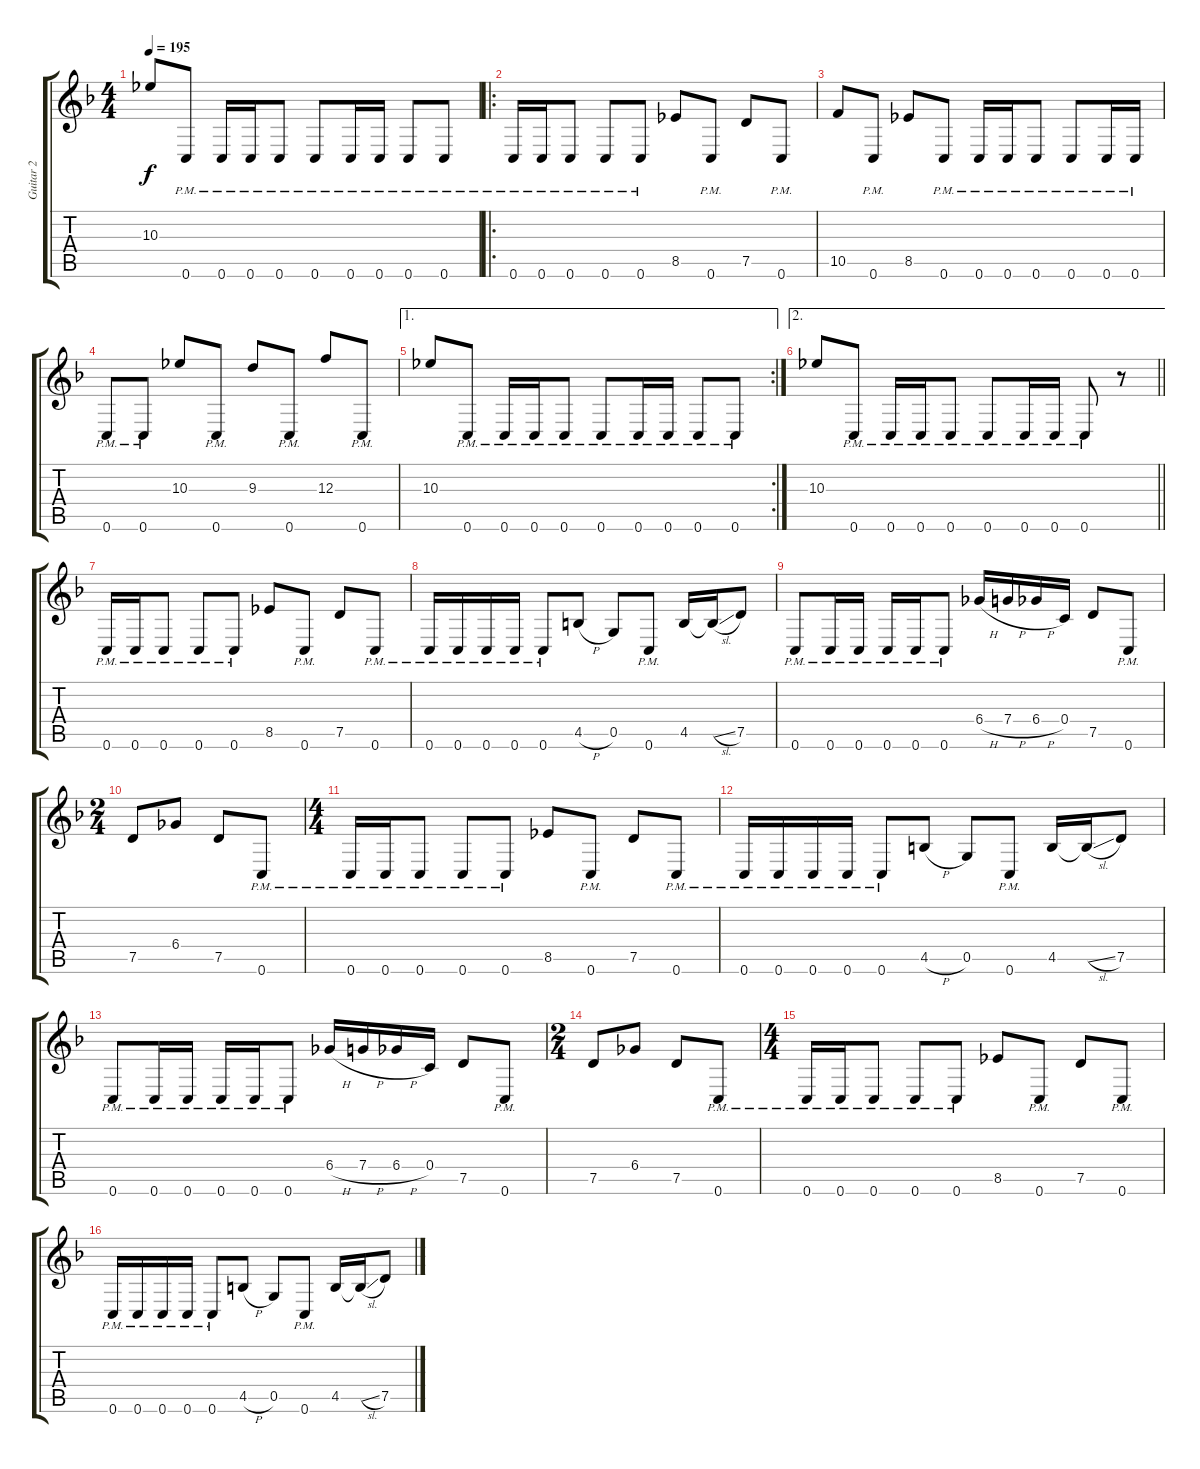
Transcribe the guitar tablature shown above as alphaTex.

\track ("Guitar 2" "Guitar 2") {instrument distortionguitar}
\staff {score tabs}
\tuning (D4 A3 F3 C3 G2 C2) {hide}
\ts (4 4)
\tempo 195
\clef g2
\ks f
10.3.8{dy f} 0.6{pm}.8 0.6{pm}.16 0.6{pm}.16 0.6{pm}.8 0.6{pm}.8 0.6{pm}.16 0.6{pm}.16 0.6{pm}.8 0.6{pm}.8 |
\ro
0.6{pm}.16 0.6{pm}.16 0.6{pm}.8 0.6{pm}.8 0.6{pm}.8 8.5.8 0.6{pm}.8 7.5.8 0.6{pm}.8 |
10.5.8 0.6{pm}.8 8.5.8 0.6{pm}.8 0.6{pm}.16 0.6{pm}.16 0.6{pm}.8 0.6{pm}.8 0.6{pm}.16 0.6{pm}.16 |
0.6{pm}.8 0.6{pm}.8 10.3.8 0.6{pm}.8 9.3.8 0.6{pm}.8 12.3.8 0.6{pm}.8 |
\ae 1
\rc 2
10.3.8 0.6{pm}.8 0.6{pm}.16 0.6{pm}.16 0.6{pm}.8 0.6{pm}.8 0.6{pm}.16 0.6{pm}.16 0.6{pm}.8 0.6{pm}.8 |
\ae 2
\barLineRight lightlight
10.3.8 0.6{pm}.8 0.6{pm}.16 0.6{pm}.16 0.6{pm}.8 0.6{pm}.8 0.6{pm}.16 0.6{pm}.16 0.6{pm}.8 r.8 |
0.6{pm}.16 0.6{pm}.16 0.6{pm}.8 0.6{pm}.8 0.6{pm}.8 8.5.8 0.6{pm}.8 7.5.8 0.6{pm}.8 |
0.6{pm}.16 0.6{pm}.16 0.6{pm}.16 0.6{pm}.16 0.6{pm}.8 4.5{h}.8 0.5.8 0.6{pm}.8 4.5.16 4.5{sl t}.16 7.5.8 |
0.6{pm}.8 0.6{pm}.16 0.6{pm}.16 0.6{pm}.16 0.6{pm}.16 0.6{pm}.8 6.4{h}.16 7.4{h}.16 6.4{h}.16 0.4.16 7.5.8 0.6{pm}.8 |
\ts (2 4)
7.5.8 6.4.8 7.5.8 0.6{pm}.8 |
\ts (4 4)
0.6{pm}.16 0.6{pm}.16 0.6{pm}.8 0.6{pm}.8 0.6{pm}.8 8.5.8 0.6{pm}.8 7.5.8 0.6{pm}.8 |
0.6{pm}.16 0.6{pm}.16 0.6{pm}.16 0.6{pm}.16 0.6{pm}.8 4.5{h}.8 0.5.8 0.6{pm}.8 4.5.16 4.5{sl t}.16 7.5.8 |
0.6{pm}.8 0.6{pm}.16 0.6{pm}.16 0.6{pm}.16 0.6{pm}.16 0.6{pm}.8 6.4{h}.16 7.4{h}.16 6.4{h}.16 0.4.16 7.5.8 0.6{pm}.8 |
\ts (2 4)
7.5.8 6.4.8 7.5.8 0.6{pm}.8 |
\ts (4 4)
0.6{pm}.16 0.6{pm}.16 0.6{pm}.8 0.6{pm}.8 0.6{pm}.8 8.5.8 0.6{pm}.8 7.5.8 0.6{pm}.8 |
0.6{pm}.16 0.6{pm}.16 0.6{pm}.16 0.6{pm}.16 0.6{pm}.8 4.5{h}.8 0.5.8 0.6{pm}.8 4.5.16 4.5{sl t}.16 7.5.8
